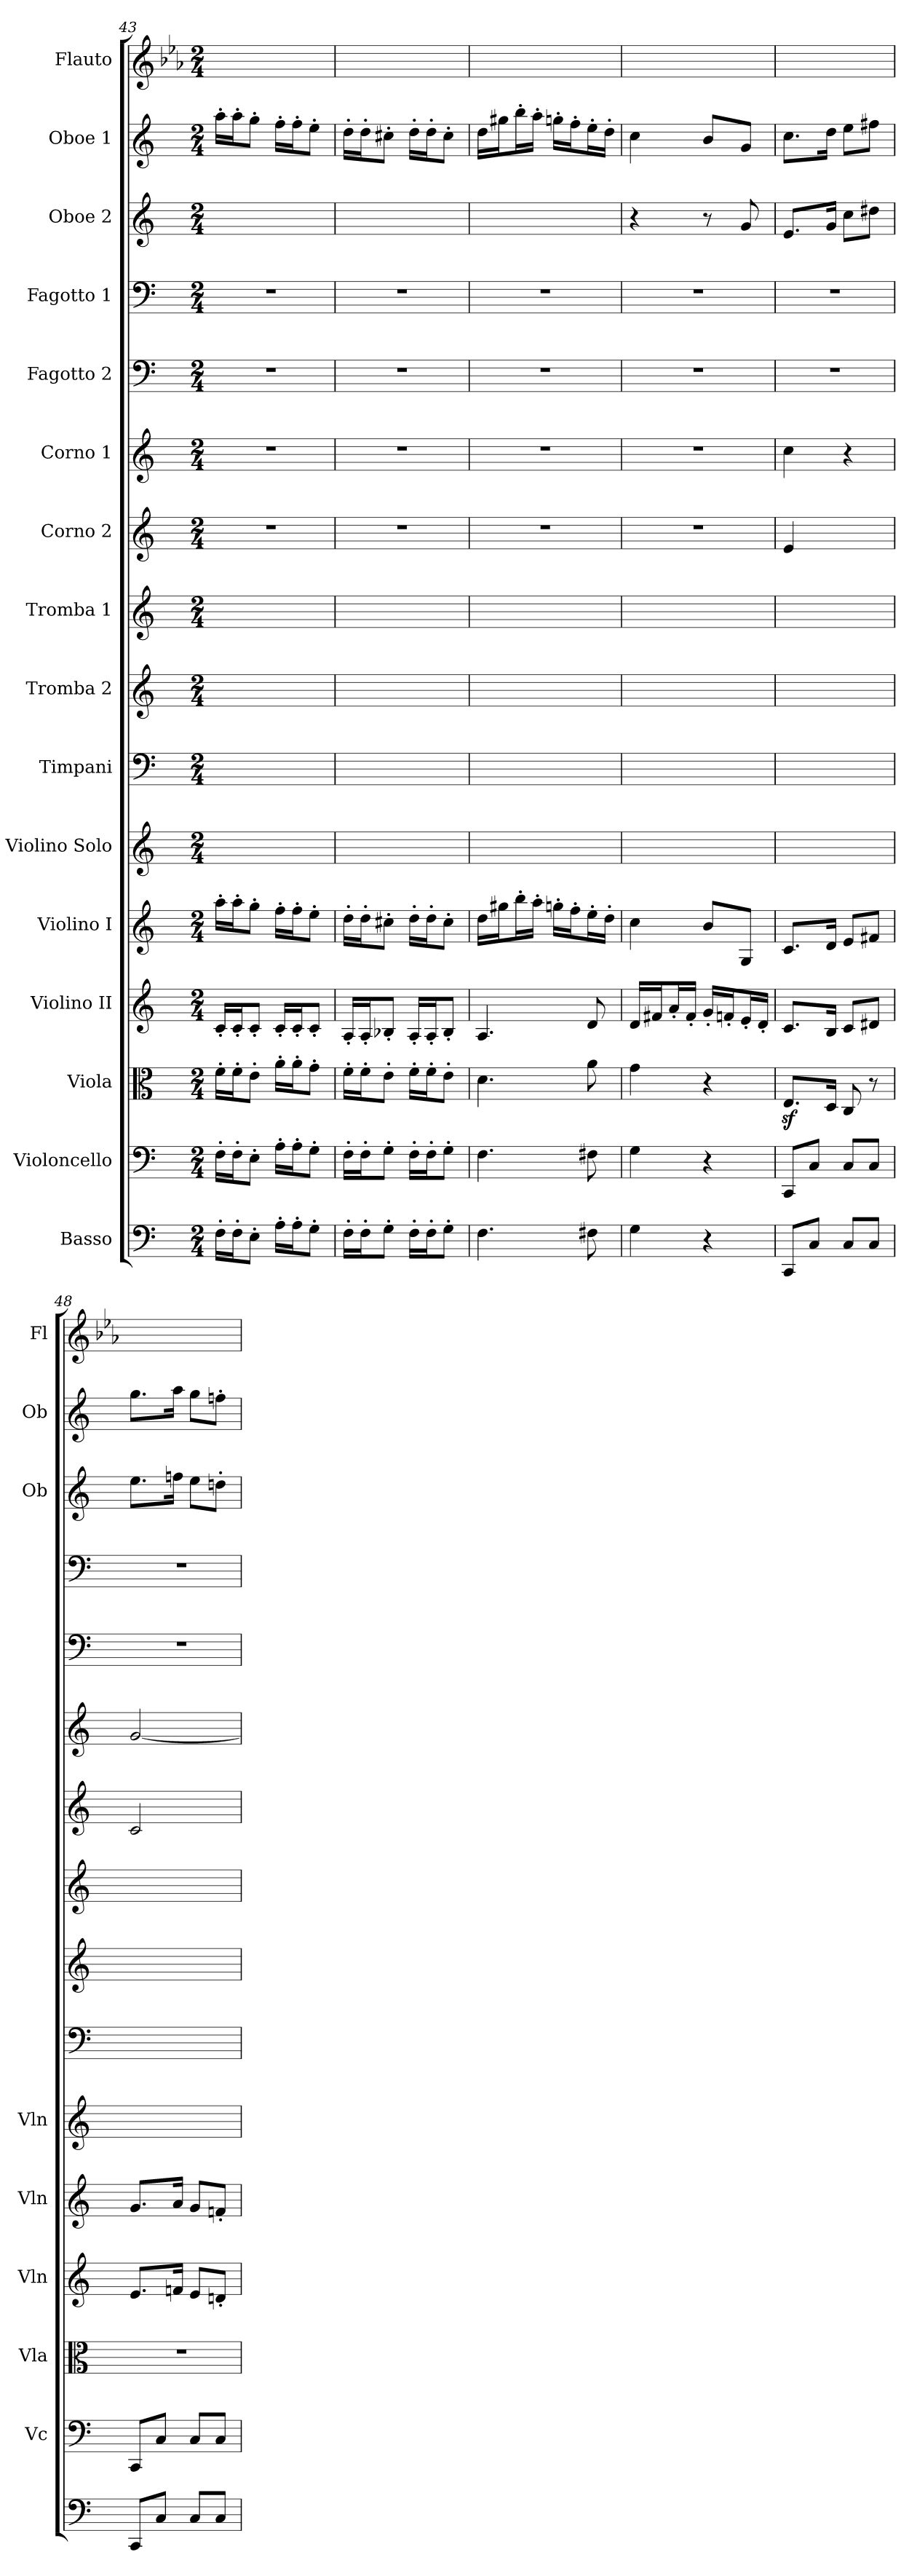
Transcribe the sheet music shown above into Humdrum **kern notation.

**kern	**kern	**kern	**kern	**kern	**kern	**kern	**kern	**kern	**kern	**kern	**kern	**kern	**kern	**kern	**kern
*part16	*part15	*part14	*part13	*part12	*part11	*part10	*part9	*part8	*part7	*part6	*part5	*part4	*part3	*part2	*part1
*staff16	*staff15	*staff14	*staff13	*staff12	*staff11	*staff10	*staff9	*staff8	*staff7	*staff6	*staff5	*staff4	*staff3	*staff2	*staff1
*I"Basso	*I"Violoncello	*I"Viola	*I"Violino II	*I"Violino I	*I"Violino Solo	*I"Timpani	*I"Tromba 2	*I"Tromba 1	*I"Corno 2	*I"Corno 1	*I"Fagotto 2	*I"Fagotto 1	*I"Oboe 2	*I"Oboe 1	*I"Flauto
*	*I'Vc	*I'Vla	*I'Vln	*I'Vln	*I'Vln	*	*	*	*	*	*	*	*I'Ob	*I'Ob	*I'Fl
*clefF4	*clefF4	*clefC3	*clefG2	*clefG2	*clefG2	*clefF4	*clefG2	*clefG2	*clefG2	*clefG2	*clefF4	*clefF4	*clefG2	*clefG2	*clefG2
*ITrd7c12	*	*	*	*	*	*	*ITrd1c2	*ITrd1c2	*ITrd7c12	*ITrd7c12	*	*	*	*	*
*k[]	*k[]	*k[]	*k[]	*k[]	*	*	*	*	*	*	*k[]	*k[]	*k[]	*k[]	*k[b-e-a-]
*M2/4	*M2/4	*M2/4	*M2/4	*M2/4	*M2/4	*M2/4	*M2/4	*M2/4	*M2/4	*M2/4	*M2/4	*M2/4	*M2/4	*M2/4	*M2/4
=43	=43	=43	=43	=43	=43	=43	=43	=43	=43	=43	=43	=43	=43	=43	=43
16FF'\LL	16F'\LL	16f'\LL	16c'/LL	16aa'\LL	2ryy	2ryy	2ryy	2ryy	2r	2r	2r	2r	2ryy	16aa'\LL	2ryy
16FF'\J	16F'\J	16f'\J	16c'/J	16aa'\J	.	.	.	.	.	.	.	.	.	16aa'\J	.
8EE'\J	8E'\J	8e'\J	8c'/J	8gg'\J	.	.	.	.	.	.	.	.	.	8gg'\J	.
16AA'\LL	16A'\LL	16a'\LL	16c'/LL	16ff'\LL	.	.	.	.	.	.	.	.	.	16ff'\LL	.
16AA'\J	16A'\J	16a'\J	16c'/J	16ff'\J	.	.	.	.	.	.	.	.	.	16ff'\J	.
8GG'\J	8G'\J	8g'\J	8c'/J	8ee'\J	.	.	.	.	.	.	.	.	.	8ee'\J	.
=44	=44	=44	=44	=44	=44	=44	=44	=44	=44	=44	=44	=44	=44	=44	=44
16FF'\LL	16F'\LL	16f'\LL	16A'/LL	16dd'\LL	2ryy	2ryy	2ryy	2ryy	2r	2r	2r	2r	2ryy	16dd'\LL	2ryy
16FF'\J	16F'\J	16f'\J	16A'/J	16dd'\J	.	.	.	.	.	.	.	.	.	16dd'\J	.
8GG'\J	8G'\J	8e'\J	8B-X'/J	8cc#X'\J	.	.	.	.	.	.	.	.	.	8cc#X'\J	.
16FF'\LL	16F'\LL	16f'\LL	16A'/LL	16dd'\LL	.	.	.	.	.	.	.	.	.	16dd'\LL	.
16FF'\J	16F'\J	16f'\J	16A'/J	16dd'\J	.	.	.	.	.	.	.	.	.	16dd'\J	.
8GG'\J	8G'\J	8e'\J	8B-'/J	8cc#'\J	.	.	.	.	.	.	.	.	.	8cc#'\J	.
=45	=45	=45	=45	=45	=45	=45	=45	=45	=45	=45	=45	=45	=45	=45	=45
4.FF	4.F	4.d	4.A	16dd\LL	2ryy	2ryy	2ryy	2ryy	2r	2r	2r	2r	2ryy	16dd\LL	2ryy
.	.	.	.	16gg#X\J	.	.	.	.	.	.	.	.	.	16gg#X\J	.
.	.	.	.	16bb'\L	.	.	.	.	.	.	.	.	.	16bb'\L	.
.	.	.	.	16aa'\JJ	.	.	.	.	.	.	.	.	.	16aa'\JJ	.
.	.	.	.	16ggn'\LL	.	.	.	.	.	.	.	.	.	16ggn'\LL	.
.	.	.	.	16ff'\J	.	.	.	.	.	.	.	.	.	16ff'\J	.
8FF#X	8F#X	8a	8d	16ee'\L	.	.	.	.	.	.	.	.	.	16ee'\L	.
.	.	.	.	16dd'\JJ	.	.	.	.	.	.	.	.	.	16dd'\JJ	.
=46	=46	=46	=46	=46	=46	=46	=46	=46	=46	=46	=46	=46	=46	=46	=46
4GG	4G	4g	16d/LL	4cc	2ryy	2ryy	2ryy	2ryy	2r	2r	2r	2r	4r	4cc	2ryy
.	.	.	16f#X/J	.	.	.	.	.	.	.	.	.	.	.	.
.	.	.	16a'/L	.	.	.	.	.	.	.	.	.	.	.	.
.	.	.	16f#'/JJ	.	.	.	.	.	.	.	.	.	.	.	.
4r	4r	4r	16g'/LL	8b/L	.	.	.	.	.	.	.	.	8r	8b/L	.
.	.	.	16fn'/J	.	.	.	.	.	.	.	.	.	.	.	.
.	.	.	16e'/L	8G/J	.	.	.	.	.	.	.	.	8g	8g/J	.
.	.	.	16d'/JJ	.	.	.	.	.	.	.	.	.	.	.	.
=47	=47	=47	=47	=47	=47	=47	=47	=47	=47	=47	=47	=47	=47	=47	=47
8CCC/L	8CC/L	8.Ez/L	8.c/L	8.c/L	2ryy	2ryy	2ryy	2ryy	4E	4c	2r	2r	8.e/L	8.cc\L	2ryy
8CC/J	8C/J	.	.	.	.	.	.	.	.	.	.	.	.	.	.
.	.	16D/Jk	16B/Jk	16d/Jk	.	.	.	.	.	.	.	.	16g/Jk	16dd\Jk	.
8CC/L	8C/L	8C	8c/L	8e/L	.	.	.	.	4ryy	4r	.	.	8cc\L	8ee\L	.
8CC/J	8C/J	8r	8d#X/J	8f#X/J	.	.	.	.	.	.	.	.	8dd#X\J	8ff#X\J	.
=48	=48	=48	=48	=48	=48	=48	=48	=48	=48	=48	=48	=48	=48	=48	=48
8CCC/L	8CC/L	2r	8.e/L	8.g/L	2ryy	2ryy	2ryy	2ryy	2C	[2G	2r	2r	8.ee\L	8.gg\L	2ryy
8CC/J	8C/J	.	.	.	.	.	.	.	.	.	.	.	.	.	.
.	.	.	16fn/Jk	16a/Jk	.	.	.	.	.	.	.	.	16ffn\Jk	16aa\Jk	.
8CC/L	8C/L	.	8e/L	8g/L	.	.	.	.	.	.	.	.	8ee\L	8gg\L	.
8CC/J	8C/J	.	8dn'/J	8fn'/J	.	.	.	.	.	.	.	.	8ddn'\J	8ffn'\J	.
=	=	=	=	=	=	=	=	=	=	=	=	=	=	=	=
*-	*-	*-	*-	*-	*-	*-	*-	*-	*-	*-	*-	*-	*-	*-	*-
